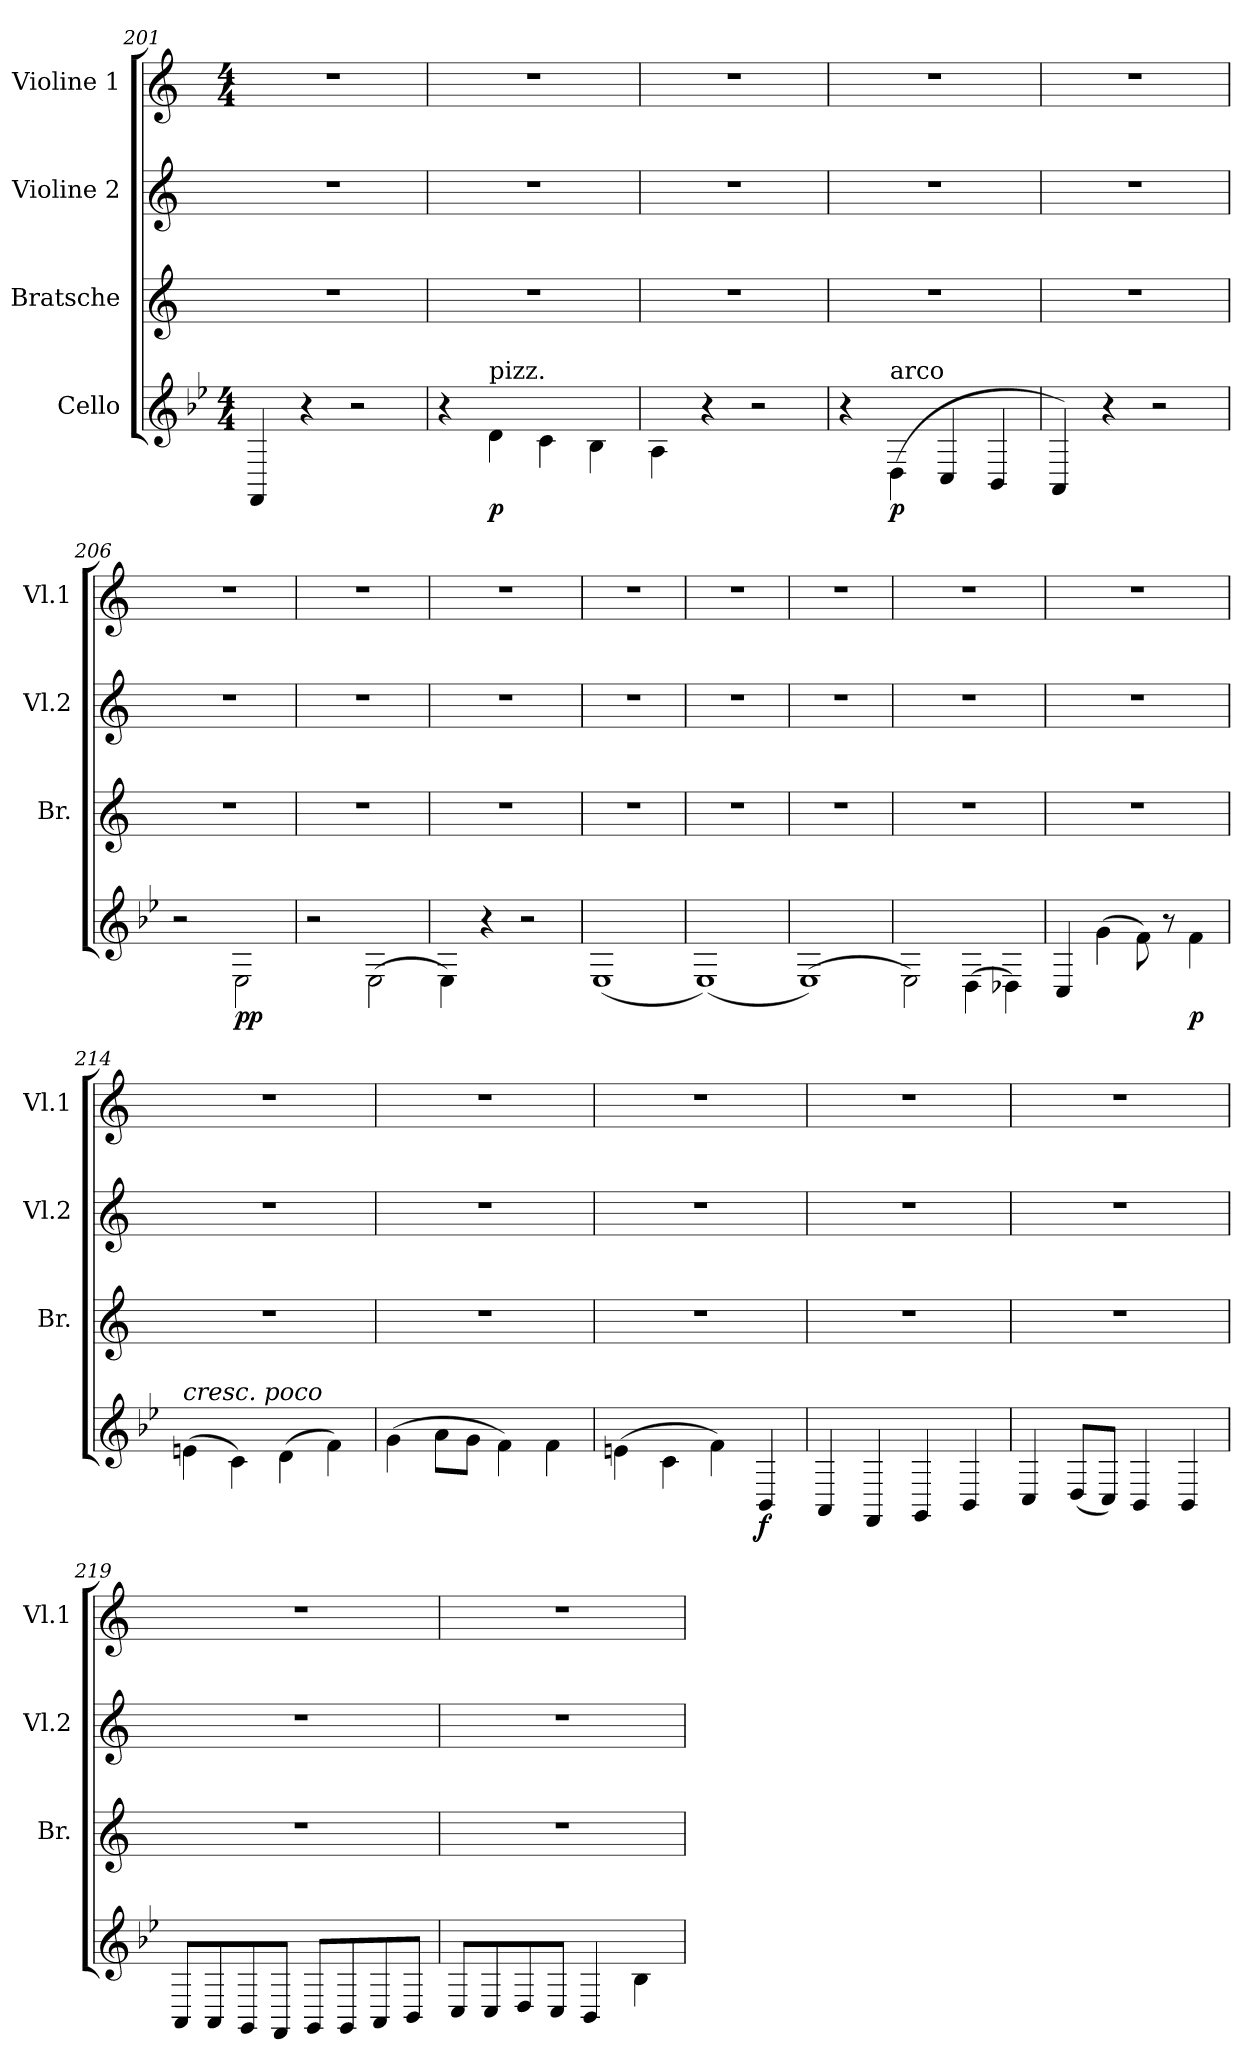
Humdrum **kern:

**kern	**dynam	**kern	**kern	**kern
*part4	*part4	*part3	*part2	*part1
*staff4	*staff4	*staff3	*staff2	*staff1
*I"Cello	*	*I"Bratsche	*I"Violine 2	*I"Violine 1
*	*	*I'Br.	*I'Vl.2	*I'Vl.1
*clefG2	*	*clefG2	*clefG2	*clefG2
*k[b-e-]	*	*k[]	*k[]	*k[]
*M4/4	*	*	*	*M4/4
=201	=201	=201	=201	=201
4FF/	.	1r	1r	1r
4r	.	.	.	.
2r	.	.	.	.
=202	=202	=202	=202	=202
4r	.	1r	1r	1r
!LO:TX:a:t=pizz.	!	!	!	!
!	!LO:DY:b	!	!	!
4d\	p	.	.	.
4c\	.	.	.	.
4B-\	.	.	.	.
=203	=203	=203	=203	=203
4A\	.	1r	1r	1r
4r	.	.	.	.
2r	.	.	.	.
=204	=204	=204	=204	=204
4r	.	1r	1r	1r
!LO:TX:a:t=arco	!	!	!	!
!	!LO:DY:b	!	!	!
(4D\	p	.	.	.
4C/	.	.	.	.
4BB-/	.	.	.	.
!!LO:LB:g=z
=205	=205	=205	=205	=205
4AA/)	.	1r	1r	1r
4r	.	.	.	.
2r	.	.	.	.
!!LO:LB:g=z
=206	=206	=206	=206	=206
2r	.	1r	1r	1r
!	!LO:DY:b	!	!	!
2E-\	pp	.	.	.
=207	=207	=207	=207	=207
2r	.	1r	1r	1r
(2E-\	.	.	.	.
=208	=208	=208	=208	=208
4E-\)	.	1r	1r	1r
4r	.	.	.	.
2r	.	.	.	.
=209	=209	=209	=209	=209
(1E-	.	1r	1r	1r
=210	=210	=210	=210	=210
(1E-)	.	1r	1r	1r
=211	=211	=211	=211	=211
(1E-)	.	1r	1r	1r
=212	=212	=212	=212	=212
2E-\)	.	1r	1r	1r
(4D\	.	.	.	.
4D-X\)	.	.	.	.
!!LO:PB:g=z
=213	=213	=213	=213	=213
4C/	.	1r	1r	1r
(4g\	.	.	.	.
8f\)	.	.	.	.
8r	.	.	.	.
!	!LO:DY:b	!	!	!
4f\	p	.	.	.
=214	=214	=214	=214	=214
!LO:TX:a:i:t=cresc. poco	!	!	!	!
(4en\	.	1r	1r	1r
4c\)	.	.	.	.
(4d\	.	.	.	.
4f\)	.	.	.	.
=215	=215	=215	=215	=215
(4g\	.	1r	1r	1r
8a\L	.	.	.	.
8g\J	.	.	.	.
4f\)	.	.	.	.
4f\	.	.	.	.
=216	=216	=216	=216	=216
(4en\	.	1r	1r	1r
4c\	.	.	.	.
4f\)	.	.	.	.
!	!LO:DY:b	!	!	!
4BB-/	f	.	.	.
=217	=217	=217	=217	=217
4AA/	.	1r	1r	1r
4FF/	.	.	.	.
4GG/	.	.	.	.
4BB-/	.	.	.	.
!!LO:PB:g=z
=218	=218	=218	=218	=218
4C/	.	1r	1r	1r
(8D/L	.	.	.	.
8C/J)	.	.	.	.
4BB-/	.	.	.	.
4BB-/	.	.	.	.
!!LO:LB:g=z
=219	=219	=219	=219	=219
8AA/L	.	1r	1r	1r
8AA/	.	.	.	.
8GG/	.	.	.	.
8FF/J	.	.	.	.
8GG/L	.	.	.	.
8GG/	.	.	.	.
8AA/	.	.	.	.
8BB-/J	.	.	.	.
=220	=220	=220	=220	=220
8C/L	.	1r	1r	1r
8C/	.	.	.	.
8D/	.	.	.	.
8C/J	.	.	.	.
4BB-/	.	.	.	.
4B-\	.	.	.	.
=	=	=	=	=
*-	*-	*-	*-	*-
